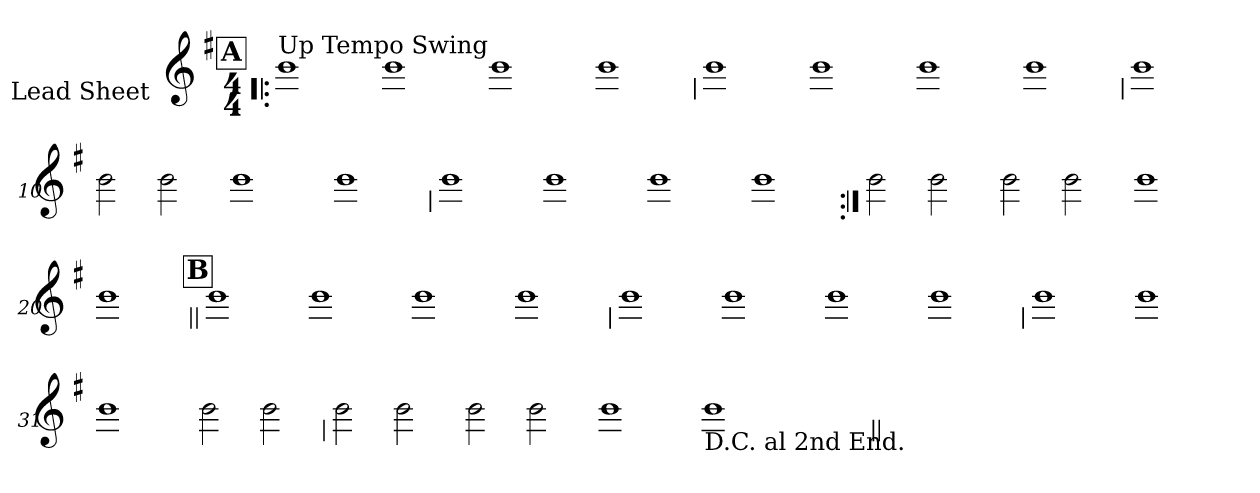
**kern
*part1
*staff1
*I"Lead Sheet
*stria0
*clefG2
*k[f#]
*G:
*M4/4
!!LO:REH:place=s1:a:t=A
=1!|:
!LO:TX:a:t=Up Tempo Swing
1b
=2-
1b
=3-
1b
=4-
1b
!!LO:LB:g=z
=5
1b
=6-
1b
=7-
1b
=8-
1b
!!LO:LB:g=z
=9
1b
=10-
2b
2b
=11-
1b
=12-
1b
!!LO:LB:g=z
=13
1b
=14-
1b
=15-
1b
=16-
1b
!!LO:LB:g=z
=17:|!
2b
2b
=18-
2b
2b
=19-
1b
=20-
1b
!!LO:LB:g=z
!!LO:REH:place=s1:a:t=B
=21||
1b
=22-
1b
=23-
1b
=24-
1b
!!LO:LB:g=z
=25
1b
=26-
1b
=27-
1b
=28-
1b
!!LO:LB:g=z
=29
1b
=30-
1b
=31-
1b
=32-
2b
2b
!!LO:LB:g=z
=33
2b
2b
=34-
2b
2b
=35-
1b
=36-
!LO:TX:b:t=D.C. al 2nd End.
1b
=||
*-
